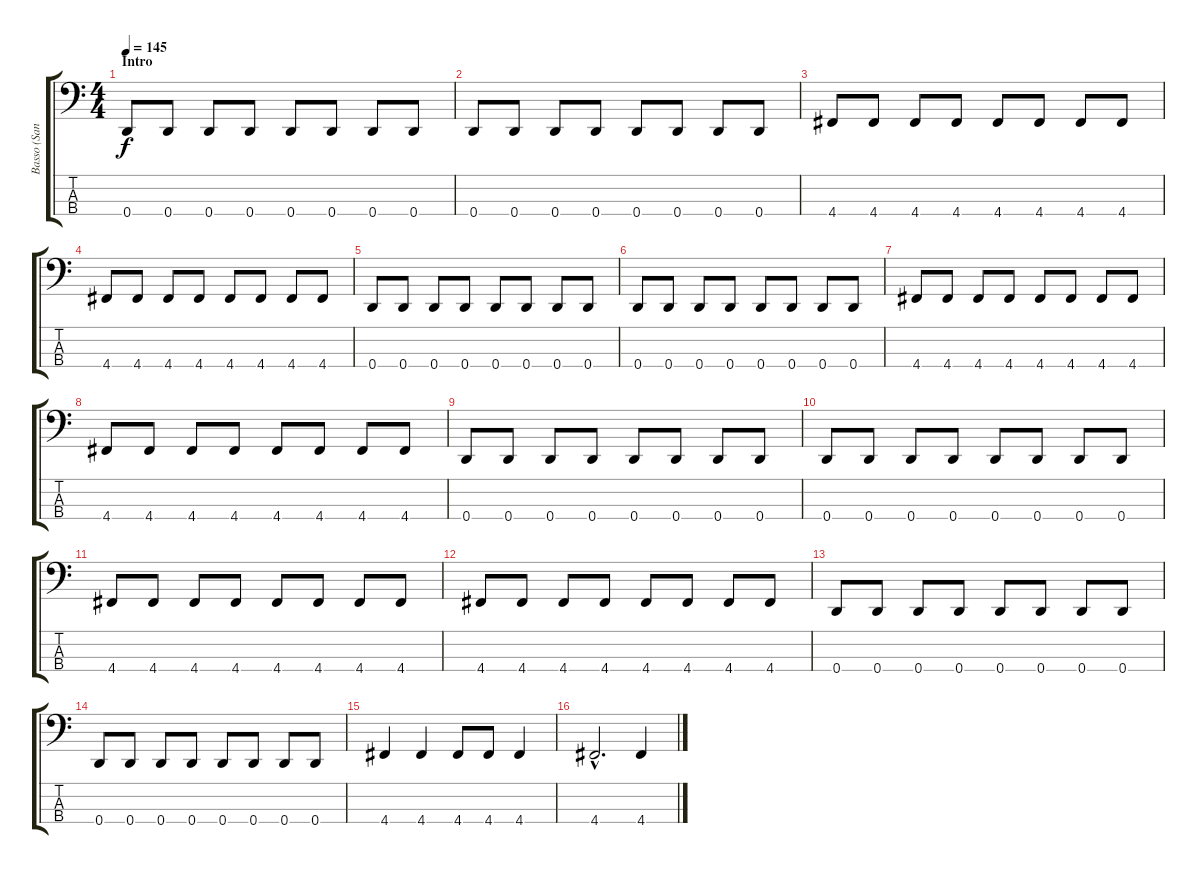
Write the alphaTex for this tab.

\track ("Basso (Santtu)" "Basso (San") {instrument electricbasspick}
\staff {score tabs}
\tuning (G2 D2 A1 D1) {hide}
\ts (4 4)
\section ("" "Intro")
\tempo 145
\clef f4
\ks c
0.4.8{dy f instrument electricbasspick} 0.4.8 0.4.8 0.4.8 0.4.8 0.4.8 0.4.8 0.4.8 |
0.4.8 0.4.8 0.4.8 0.4.8 0.4.8 0.4.8 0.4.8 0.4.8 |
4.4.8 4.4.8 4.4.8 4.4.8 4.4.8 4.4.8 4.4.8 4.4.8 |
4.4.8 4.4.8 4.4.8 4.4.8 4.4.8 4.4.8 4.4.8 4.4.8 |
0.4.8 0.4.8 0.4.8 0.4.8 0.4.8 0.4.8 0.4.8 0.4.8 |
0.4.8 0.4.8 0.4.8 0.4.8 0.4.8 0.4.8 0.4.8 0.4.8 |
4.4.8 4.4.8 4.4.8 4.4.8 4.4.8 4.4.8 4.4.8 4.4.8 |
4.4.8 4.4.8 4.4.8 4.4.8 4.4.8 4.4.8 4.4.8 4.4.8 |
0.4.8 0.4.8 0.4.8 0.4.8 0.4.8 0.4.8 0.4.8 0.4.8 |
0.4.8 0.4.8 0.4.8 0.4.8 0.4.8 0.4.8 0.4.8 0.4.8 |
4.4.8 4.4.8 4.4.8 4.4.8 4.4.8 4.4.8 4.4.8 4.4.8 |
4.4.8 4.4.8 4.4.8 4.4.8 4.4.8 4.4.8 4.4.8 4.4.8 |
0.4.8 0.4.8 0.4.8 0.4.8 0.4.8 0.4.8 0.4.8 0.4.8 |
0.4.8 0.4.8 0.4.8 0.4.8 0.4.8 0.4.8 0.4.8 0.4.8 |
4.4.4 4.4.4 4.4.8 4.4.8 4.4.4 |
4.4{hac}.2{d} 4.4{ss}.4
